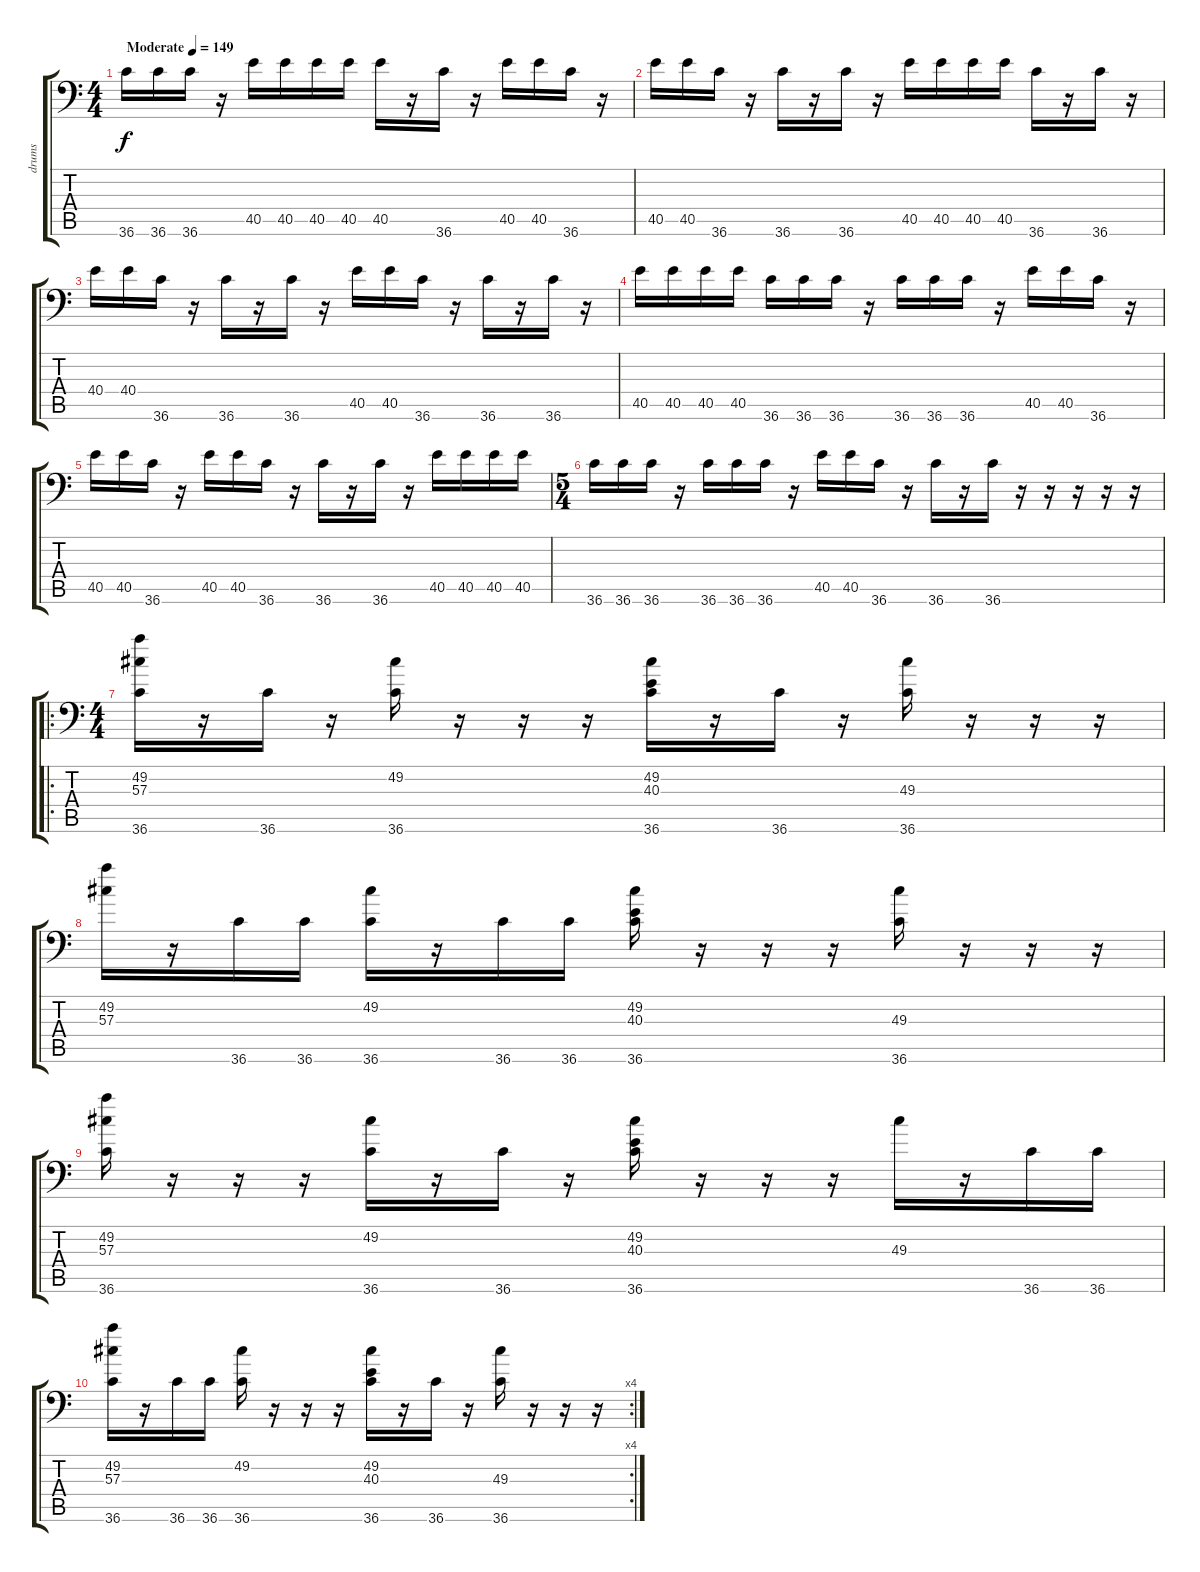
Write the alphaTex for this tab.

\track ("drums" "drums") {instrument acousticgrandpiano}
\staff {score tabs}
\tuning (C-1 C-1 C-1 C-1 C-1 C-1) {hide}
\ts (4 4)
\tempo (149 "Moderate")
\clef f4
\ks c
36.6.16{dy f instrument acousticgrandpiano} 36.6.16 36.6.16 r.16 40.5.16 40.5.16 40.5.16 40.5.16 40.5.16 r.16 36.6.16 r.16 40.5.16 40.5.16 36.6.16 r.16 |
40.5.16 40.5.16 36.6.16 r.16 36.6.16 r.16 36.6.16 r.16 40.5.16 40.5.16 40.5.16 40.5.16 36.6.16 r.16 36.6.16 r.16 |
40.4.16 40.4.16 36.6.16 r.16 36.6.16 r.16 36.6.16 r.16 40.5.16 40.5.16 36.6.16 r.16 36.6.16 r.16 36.6.16 r.16 |
40.5.16 40.5.16 40.5.16 40.5.16 36.6.16 36.6.16 36.6.16 r.16 36.6.16 36.6.16 36.6.16 r.16 40.5.16 40.5.16 36.6.16 r.16 |
40.5.16 40.5.16 36.6.16 r.16 40.5.16 40.5.16 36.6.16 r.16 36.6.16 r.16 36.6.16 r.16 40.5.16 40.5.16 40.5.16 40.5.16 |
\ts (5 4)
36.6.16 36.6.16 36.6.16 r.16 36.6.16 36.6.16 36.6.16 r.16 40.5.16 40.5.16 36.6.16 r.16 36.6.16 r.16 36.6.16 r.16 r.16 r.16 r.16 r.16 |
\ro
\ts (4 4)
(49.2 57.3 36.6).16 r.16 36.6.16 r.16 (49.2 36.6).16 r.16 r.16 r.16 (49.2 40.3 36.6).16 r.16 36.6.16 r.16 (49.3 36.6).16 r.16 r.16 r.16 |
(49.2 57.3).16 r.16 36.6.16 36.6.16 (49.2 36.6).16 r.16 36.6.16 36.6.16 (49.2 40.3 36.6).16 r.16 r.16 r.16 (49.3 36.6).16 r.16 r.16 r.16 |
(49.2 57.3 36.6).16 r.16 r.16 r.16 (49.2 36.6).16 r.16 36.6.16 r.16 (49.2 40.3 36.6).16 r.16 r.16 r.16 49.3.16 r.16 36.6.16 36.6.16 |
\rc 4
(49.2 57.3 36.6).16 r.16 36.6.16 36.6.16 (49.2 36.6).16 r.16 r.16 r.16 (49.2 40.3 36.6).16 r.16 36.6.16 r.16 (49.3 36.6).16 r.16 r.16 r.16
